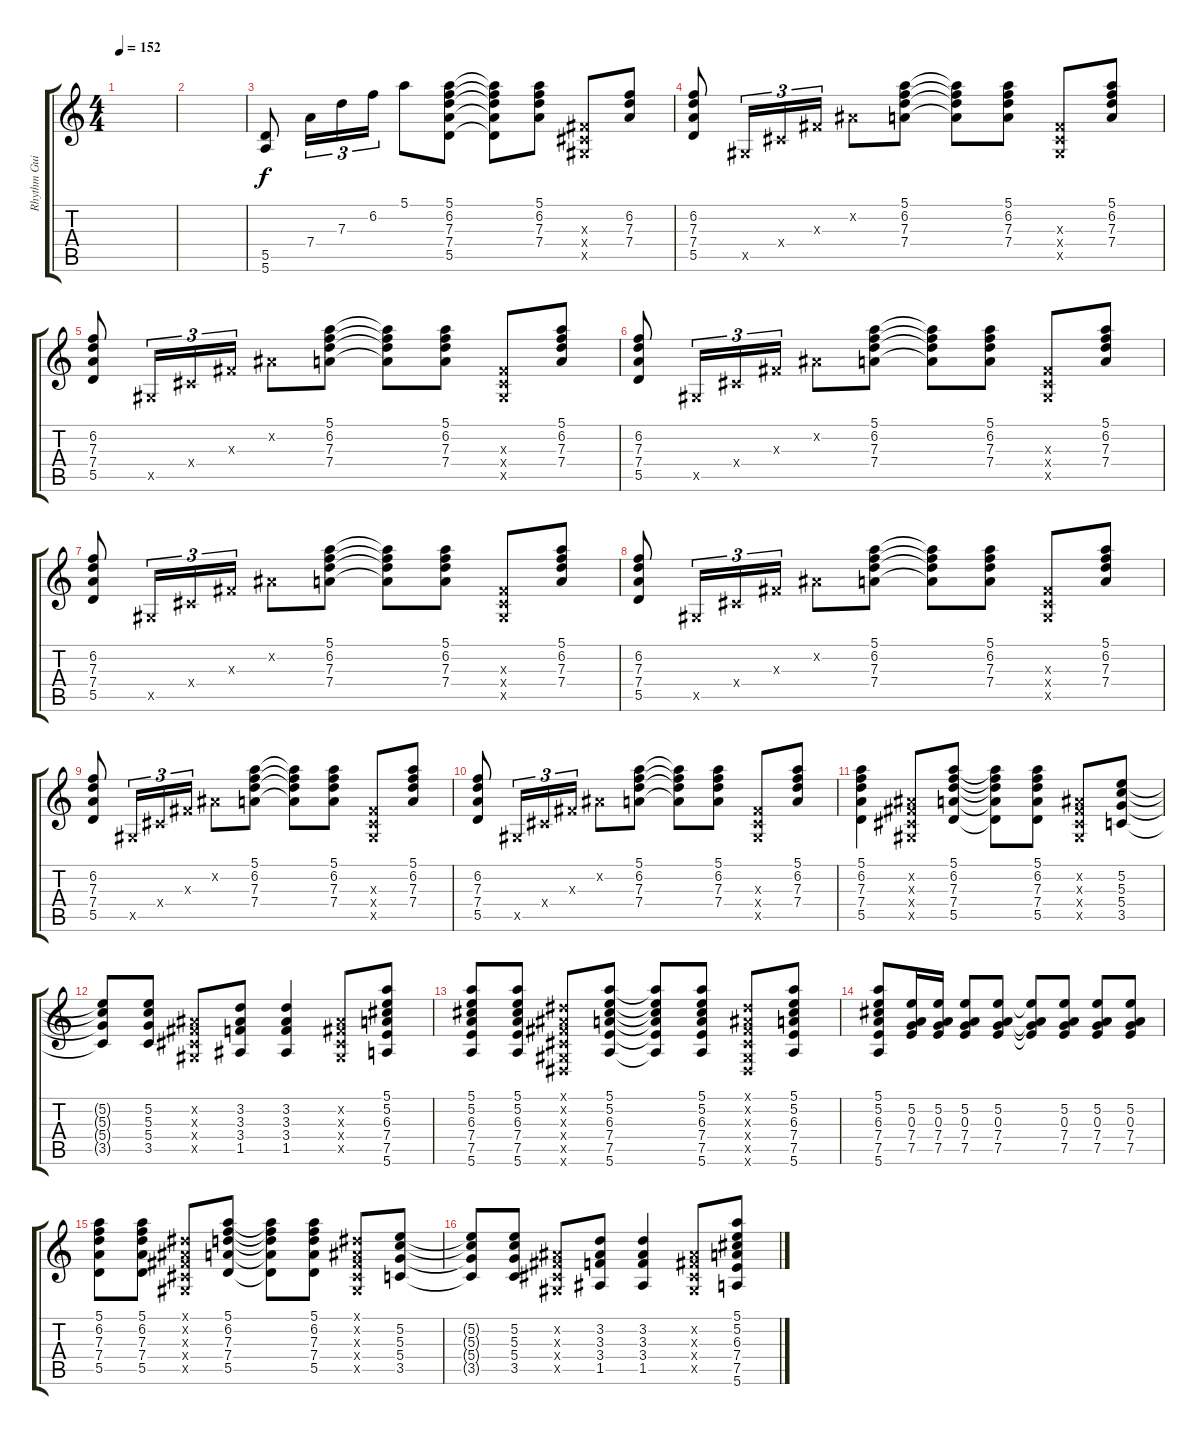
\track ("Rhythm Guitar" "Rhythm Gui") {instrument electricguitarjazz}
\staff {score tabs}
\tuning (E4 B3 G3 D3 A2 E2) {hide}
\ts (4 4)
\tempo 152
\clef g2
\ks c
|
|
(5.5 5.6).8 7.4.16{tu (3 2)} 7.3.16{tu (3 2)} 6.2.16{tu (3 2)} 5.1.8 (5.1 6.2 7.3 7.4 5.5).8 (5.1{t} 6.2{t} 7.3{t} 7.4{t} 5.5{t}).8 (5.1 6.2 7.3 7.4).8 (-1.3{x} -1.4{x} -1.5{x}).8 (6.2 7.3 7.4).8 |
(6.2 7.3 7.4 5.5).8 -1.5{x}.16{tu (3 2)} -1.4{x}.16{tu (3 2)} -1.3{x}.16{tu (3 2)} -1.2{x}.8 (5.1 6.2 7.3 7.4).8 (5.1{t} 6.2{t} 7.3{t} 7.4{t}).8 (5.1 6.2 7.3 7.4).8 (-1.3{x} -1.4{x} -1.5{x}).8 (5.1 6.2 7.3 7.4).8 |
(6.2 7.3 7.4 5.5).8 -1.5{x}.16{tu (3 2)} -1.4{x}.16{tu (3 2)} -1.3{x}.16{tu (3 2)} -1.2{x}.8 (5.1 6.2 7.3 7.4).8 (5.1{t} 6.2{t} 7.3{t} 7.4{t}).8 (5.1 6.2 7.3 7.4).8 (-1.3{x} -1.4{x} -1.5{x}).8 (5.1 6.2 7.3 7.4).8 |
(6.2 7.3 7.4 5.5).8 -1.5{x}.16{tu (3 2)} -1.4{x}.16{tu (3 2)} -1.3{x}.16{tu (3 2)} -1.2{x}.8 (5.1 6.2 7.3 7.4).8 (5.1{t} 6.2{t} 7.3{t} 7.4{t}).8 (5.1 6.2 7.3 7.4).8 (-1.3{x} -1.4{x} -1.5{x}).8 (5.1 6.2 7.3 7.4).8 |
(6.2 7.3 7.4 5.5).8 -1.5{x}.16{tu (3 2)} -1.4{x}.16{tu (3 2)} -1.3{x}.16{tu (3 2)} -1.2{x}.8 (5.1 6.2 7.3 7.4).8 (5.1{t} 6.2{t} 7.3{t} 7.4{t}).8 (5.1 6.2 7.3 7.4).8 (-1.3{x} -1.4{x} -1.5{x}).8 (5.1 6.2 7.3 7.4).8 |
(6.2 7.3 7.4 5.5).8 -1.5{x}.16{tu (3 2)} -1.4{x}.16{tu (3 2)} -1.3{x}.16{tu (3 2)} -1.2{x}.8 (5.1 6.2 7.3 7.4).8 (5.1{t} 6.2{t} 7.3{t} 7.4{t}).8 (5.1 6.2 7.3 7.4).8 (-1.3{x} -1.4{x} -1.5{x}).8 (5.1 6.2 7.3 7.4).8 |
(6.2 7.3 7.4 5.5).8 -1.5{x}.16{tu (3 2)} -1.4{x}.16{tu (3 2)} -1.3{x}.16{tu (3 2)} -1.2{x}.8 (5.1 6.2 7.3 7.4).8 (5.1{t} 6.2{t} 7.3{t} 7.4{t}).8 (5.1 6.2 7.3 7.4).8 (-1.3{x} -1.4{x} -1.5{x}).8 (5.1 6.2 7.3 7.4).8 |
(6.2 7.3 7.4 5.5).8 -1.5{x}.16{tu (3 2)} -1.4{x}.16{tu (3 2)} -1.3{x}.16{tu (3 2)} -1.2{x}.8 (5.1 6.2 7.3 7.4).8 (5.1{t} 6.2{t} 7.3{t} 7.4{t}).8 (5.1 6.2 7.3 7.4).8 (-1.3{x} -1.4{x} -1.5{x}).8 (5.1 6.2 7.3 7.4).8 |
(5.1 6.2 7.3 7.4 5.5).4 (-1.2{x} -1.3{x} -1.4{x} -1.5{x}).8 (5.1 6.2 7.3 7.4 5.5).8 (5.1{t} 6.2{t} 7.3{t} 7.4{t} 5.5{t}).8 (5.1 6.2 7.3 7.4 5.5).8 (-1.2{x} -1.3{x} -1.4{x} -1.5{x}).8 (5.2 5.3 5.4 3.5).8 |
(5.2{t} 5.3{t} 5.4{t} 3.5{t}).8 (5.2 5.3 5.4 3.5).8 (-1.2{x} -1.3{x} -1.4{x} -1.5{x}).8 (3.2 3.3 3.4 1.5).8 (3.2 3.3 3.4 1.5).4 (-1.2{x} -1.3{x} -1.4{x} -1.5{x}).8 (5.1 5.2 6.3 7.4 7.5 5.6).8 |
(5.1 5.2 6.3 7.4 7.5 5.6).8 (5.1 5.2 6.3 7.4 7.5 5.6).8 (-1.1{x} -1.2{x} -1.3{x} -1.4{x} -1.5{x} -1.6{x}).8 (5.1 5.2 6.3 7.4 7.5 5.6).8 (5.1{t} 5.2{t} 6.3{t} 7.4{t} 7.5{t} 5.6{t}).8 (5.1 5.2 6.3 7.4 7.5 5.6).8 (-1.1{x} -1.2{x} -1.3{x} -1.4{x} -1.5{x} -1.6{x}).8 (5.1 5.2 6.3 7.4 7.5 5.6).8 |
(5.1 5.2 6.3 7.4 7.5 5.6).8 (5.2 0.3 7.4 7.5).16 (5.2 0.3 7.4 7.5).16 (5.2 0.3 7.4 7.5).8 (5.2 0.3 7.4 7.5).8 (5.2{t} 0.3{t} 7.4{t} 7.5{t}).8 (5.2 0.3 7.4 7.5).8 (5.2 0.3 7.4 7.5).8 (5.2 0.3 7.4 7.5).8 |
(5.1 6.2 7.3 7.4 5.5).8 (5.1 6.2 7.3 7.4 5.5).8 (-1.1{x} -1.2{x} -1.3{x} -1.4{x} -1.5{x}).8 (5.1 6.2 7.3 7.4 5.5).8 (5.1{t} 6.2{t} 7.3{t} 7.4{t} 5.5{t}).8 (5.1 6.2 7.3 7.4 5.5).8 (-1.1{x} -1.2{x} -1.3{x} -1.4{x} -1.5{x}).8 (5.2 5.3 5.4 3.5).8 |
(5.2{t} 5.3{t} 5.4{t} 3.5{t}).8 (5.2 5.3 5.4 3.5).8 (-1.2{x} -1.3{x} -1.4{x} -1.5{x}).8 (3.2 3.3 3.4 1.5).8 (3.2 3.3 3.4 1.5).4 (-1.2{x} -1.3{x} -1.4{x} -1.5{x}).8 (5.1 5.2 6.3 7.4 7.5 5.6).8
